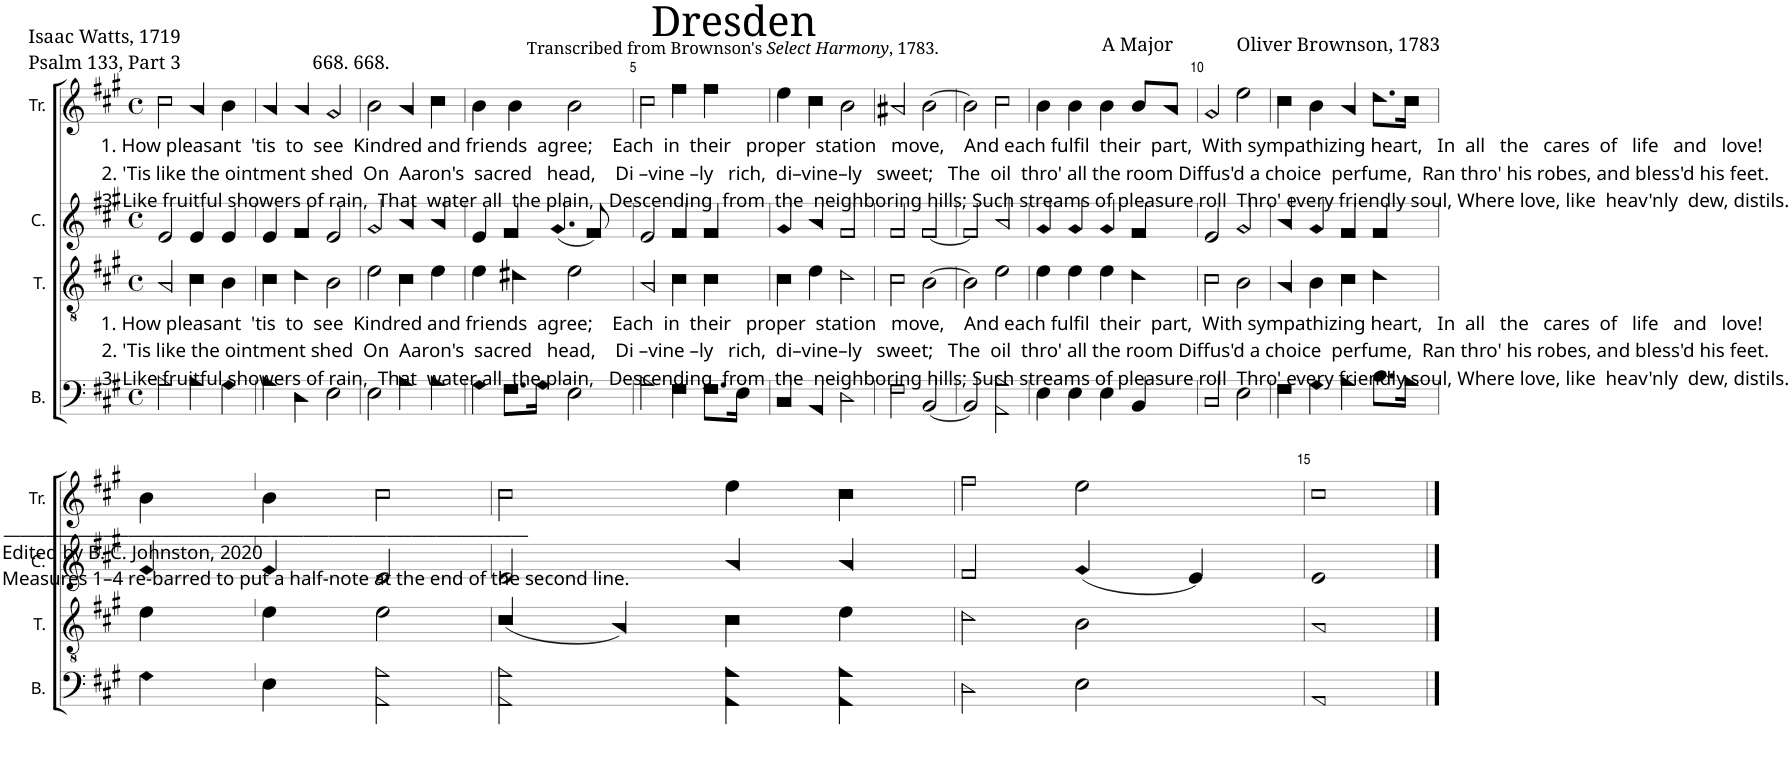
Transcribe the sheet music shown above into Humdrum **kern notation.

**kern	**kern	**kern	**kern
*part4	*part3	*part2	*part1
*staff4	*staff3	*staff2	*staff1
*I"B.	*I"T.	*I"C.	*I"Tr.
*I'B.	*I'T.	*I'C.	*I'Tr.
*clefF4	*clefGv2	*clefG2	*clefG2
*k[f#c#g#]	*k[f#c#g#]	*k[f#c#g#]	*k[f#c#g#]
*M4/4	*M4/4	*M4/4	*M4/4
*met(c)	*met(c)	*met(c)	*met(c)
=1	=1	=1	=1
!	!	!	!LO:TX:b:t=1. How pleasant  'tis  to  see  Kindred and friends  agree;    Each  in  their   proper  station   move,    And each fulfil  their  part,  With sympathizing heart,   In  all   the   cares  of   life   and   love!
!	!	!	!LO:TX:b:t=2. 'Tis like the ointment shed  On  Aaron's  sacred   head,    Di –vine –ly   rich,  di–vine–ly   sweet;   The  oil  thro' all the room Diffus'd a choice  perfume,  Ran thro' his robes, and bless'd his feet.
!	!	!	!LO:TX:b:t=3. Like fruitful showers of rain,  That  water all  the plain,   Descending  from  the  neighboring hills; Such streams of pleasure roll  Thro' every friendly soul, Where love, like  heav'nly  dew, distils.
!	!LO:TX:b:t=3. Like fruitful showers of rain,  That  water all  the plain,   Descending  from  the  neighboring hills; Such streams of pleasure roll  Thro' every friendly soul, Where love, like  heav'nly  dew, distils.	!	!
!	!LO:TX:b:t=2. 'Tis like the ointment shed  On  Aaron's  sacred   head,    Di –vine –ly   rich,  di–vine–ly   sweet;   The  oil  thro' all the room Diffus'd a choice  perfume,  Ran thro' his robes, and bless'd his feet.	!	!
!	!LO:TX:b:t=1. How pleasant  'tis  to  see  Kindred and friends  agree;    Each  in  their   proper  station   move,    And each fulfil  their  part,  With sympathizing heart,   In  all   the   cares  of   life   and   love!	!	!
!LO:TX:b:t=_______________________________________________________________	!	!	!
!LO:TX:b:t=Edited by B. C. Johnston, 2020	!	!	!
!LO:TX:b:t=Measures 1–4 re-barred to put a half-note at the end of the second line.	!	!	!
2A!\	2A!/	2e!/	2cc#!\
4A!\	4c#!\	4e!/	4a!/
4G#!\	4B!\	4e!/	4b!\
=2	=2	=2	=2
4A!\	4c#!\	4e!/	4a!/
4D!\	4d!\	4f#!/	4a!/
2E!\	2B!\	2e!/	2g#!/
=3	=3	=3	=3
2E!\	2e!\	2g#!/	2b!\
4A!\	4c#!\	4a!/	4a!/
4A!\	4e!\	4a!/	4cc#!\
=4	=4	=4	=4
4G#!\	4e!\	4e!/	4b!\
8.F#!\L	4d#X!\	4f#!/	4b!\
16G#!\Jk	.	.	.
2E!\	2e!\	(4.g#!/	2b!\
.	.	8f#!/)	.
=5	=5	=5	=5
2A!\	2A!/	2e!/	2cc#!\
4F#!\	4c#!\	4f#!/	4ff#!\
8.F#!\L	4c#!\	4f#!/	4ff#!\
16E!\Jk	.	.	.
=6	=6	=6	=6
4C#!/	4c#!\	4g#!/	4ee!\
4AA!/	4e!\	4a!/	4cc#!\
2D!\	2d!\	2f#!/	2b!\
=7	=7	=7	=7
2F#!\	2c#!\	2f#!/	2a#X!/
[2BB!/	[2B!\	[2f#!/	[2b!\
=8	=8	=8	=8
2BB!/]	2B!\]	2f#!/]	2b!\]
2AA!\ 2A!\	2e!\	2a!/	2cc#!\
=9	=9	=9	=9
4E!\	4e!\	4g#!/	4b!\
4E!\	4e!\	4g#!/	4b!\
4E!\	4e!\	4g#!/	4b!\
4BB!/	4d!\	4f#!/	8b!/L
.	.	.	8a!/J
=10	=10	=10	=10
2C#!/	2c#!\	2e!/	2g#!/
2E!\	2B!\	2g#!/	2ee!\
=11	=11	=11	=11
4F#!\	4A!/	4a!/	4cc#!\
4G#!\	4B!\	4g#!/	4b!\
4A!\	4c#!\	4f#!/	4a!/
8.B!\L	4d!\	4f#!/	8.dd!\L
16A!\Jk	.	.	16cc#!\Jk
!!LO:LB:g=z
=12	=12	=12	=12
4G#!\	4e!\	4g#!/	4b!\
4E!\	4e!\	4g#!/	4b!\
2AA!\ 2A!\	2e!\	2e!/	2cc#!\
=13	=13	=13	=13
2AA!\ 2A!\	(4c#!/	2e!/	2cc#!\
.	4A!/)	.	.
4AA!\ 4A!\	4c#!\	4a!/	4ee!\
4AA!\ 4A!\	4e!\	4a!/	4cc#!\
=14	=14	=14	=14
2D!\	2d!\	2f#!/	2ff#!\
2E!\	2B!\	(4g#!/	2ee!\
.	.	4e!/)	.
=15	=15	=15	=15
1AA!	1A!	1e!	1cc#!
==	==	==	==
*-	*-	*-	*-
